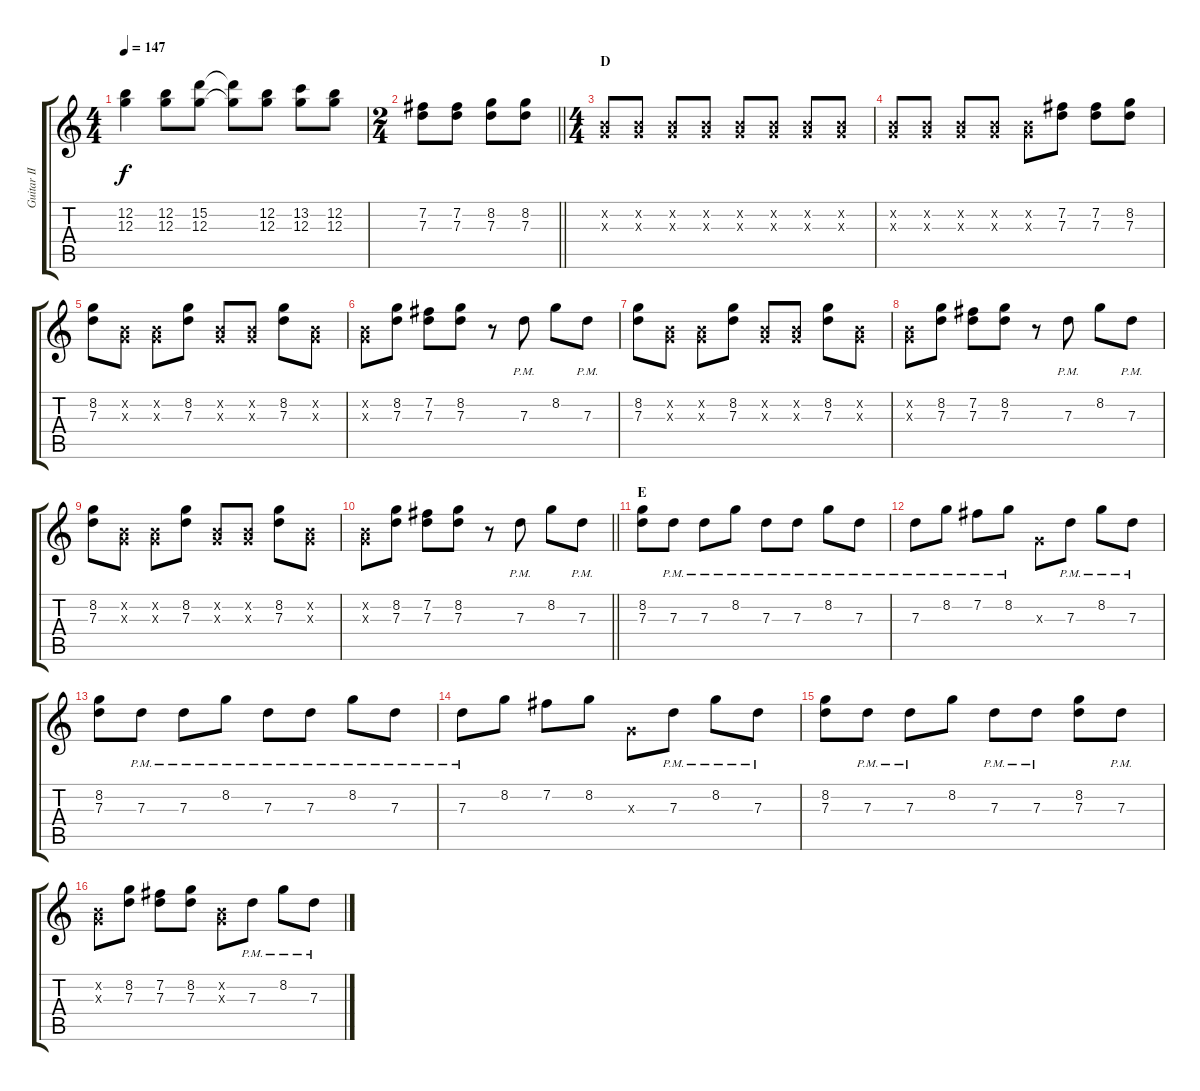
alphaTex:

\track ("Guitar II - Kita" "Guitar II ") {instrument overdrivenguitar}
\staff {score tabs}
\tuning (E4 B3 G3 D3 A2 E2) {hide}
\ts (4 4)
\tempo 147
\clef g2
\ks c
(12.2 12.3).4{dy f} (12.2 12.3).8 (15.2 12.3).8 (15.2{t} 12.3{t}).8 (12.2 12.3).8 (13.2 12.3).8 (12.2 12.3).8 |
\ts (2 4)
\barLineRight lightlight
(7.2 7.3).8 (7.2 7.3).8 (8.2 7.3).8 (8.2 7.3).8 |
\ts (4 4)
\section ("" "D")
(0.2{x} 0.3{x}).8 (0.2{x} 0.3{x}).8 (0.2{x} 0.3{x}).8 (0.2{x} 0.3{x}).8 (0.2{x} 0.3{x}).8 (0.2{x} 0.3{x}).8 (0.2{x} 0.3{x}).8 (0.2{x} 0.3{x}).8 |
(0.2{x} 0.3{x}).8 (0.2{x} 0.3{x}).8 (0.2{x} 0.3{x}).8 (0.2{x} 0.3{x}).8 (0.2{x} 0.3{x}).8 (7.2 7.3).8 (7.2 7.3).8 (8.2 7.3).8 |
(8.2 7.3).8 (0.2{x} 0.3{x}).8 (0.2{x} 0.3{x}).8 (8.2 7.3).8 (0.2{x} 0.3{x}).8 (0.2{x} 0.3{x}).8 (8.2 7.3).8 (0.2{x} 0.3{x}).8 |
(0.2{x} 0.3{x}).8 (8.2 7.3).8 (7.2 7.3).8 (8.2 7.3).8 r.8 7.3{pm}.8 8.2.8 7.3{pm}.8 |
(8.2 7.3).8 (0.2{x} 0.3{x}).8 (0.2{x} 0.3{x}).8 (8.2 7.3).8 (0.2{x} 0.3{x}).8 (0.2{x} 0.3{x}).8 (8.2 7.3).8 (0.2{x} 0.3{x}).8 |
(0.2{x} 0.3{x}).8 (8.2 7.3).8 (7.2 7.3).8 (8.2 7.3).8 r.8 7.3{pm}.8 8.2.8 7.3{pm}.8 |
(8.2 7.3).8 (0.2{x} 0.3{x}).8 (0.2{x} 0.3{x}).8 (8.2 7.3).8 (0.2{x} 0.3{x}).8 (0.2{x} 0.3{x}).8 (8.2 7.3).8 (0.2{x} 0.3{x}).8 |
\barLineRight lightlight
(0.2{x} 0.3{x}).8 (8.2 7.3).8 (7.2 7.3).8 (8.2 7.3).8 r.8 7.3{pm}.8 8.2.8 7.3{pm}.8 |
\section ("" "E")
(8.2 7.3).8 7.3{pm}.8 7.3{pm}.8 8.2{pm}.8 7.3{pm}.8 7.3{pm}.8 8.2{pm}.8 7.3{pm}.8 |
7.3{pm}.8 8.2{pm}.8 7.2{pm}.8 8.2{pm}.8 0.3{x}.8 7.3{pm}.8 8.2{pm}.8 7.3{pm}.8 |
(8.2 7.3).8 7.3{pm}.8 7.3{pm}.8 8.2{pm}.8 7.3{pm}.8 7.3{pm}.8 8.2{pm}.8 7.3{pm}.8 |
7.3{pm}.8 8.2.8 7.2.8 8.2.8 0.3{x}.8 7.3{pm}.8 8.2{pm}.8 7.3{pm}.8 |
(8.2 7.3).8 7.3{pm}.8 7.3{pm}.8 8.2.8 7.3{pm}.8 7.3{pm}.8 (8.2 7.3).8 7.3{pm}.8 |
(0.2{x} 0.3{x}).8 (8.2 7.3).8 (7.2 7.3).8 (8.2 7.3).8 (0.2{x} 0.3{x}).8 7.3{pm}.8 8.2{pm}.8 7.3{pm}.8
